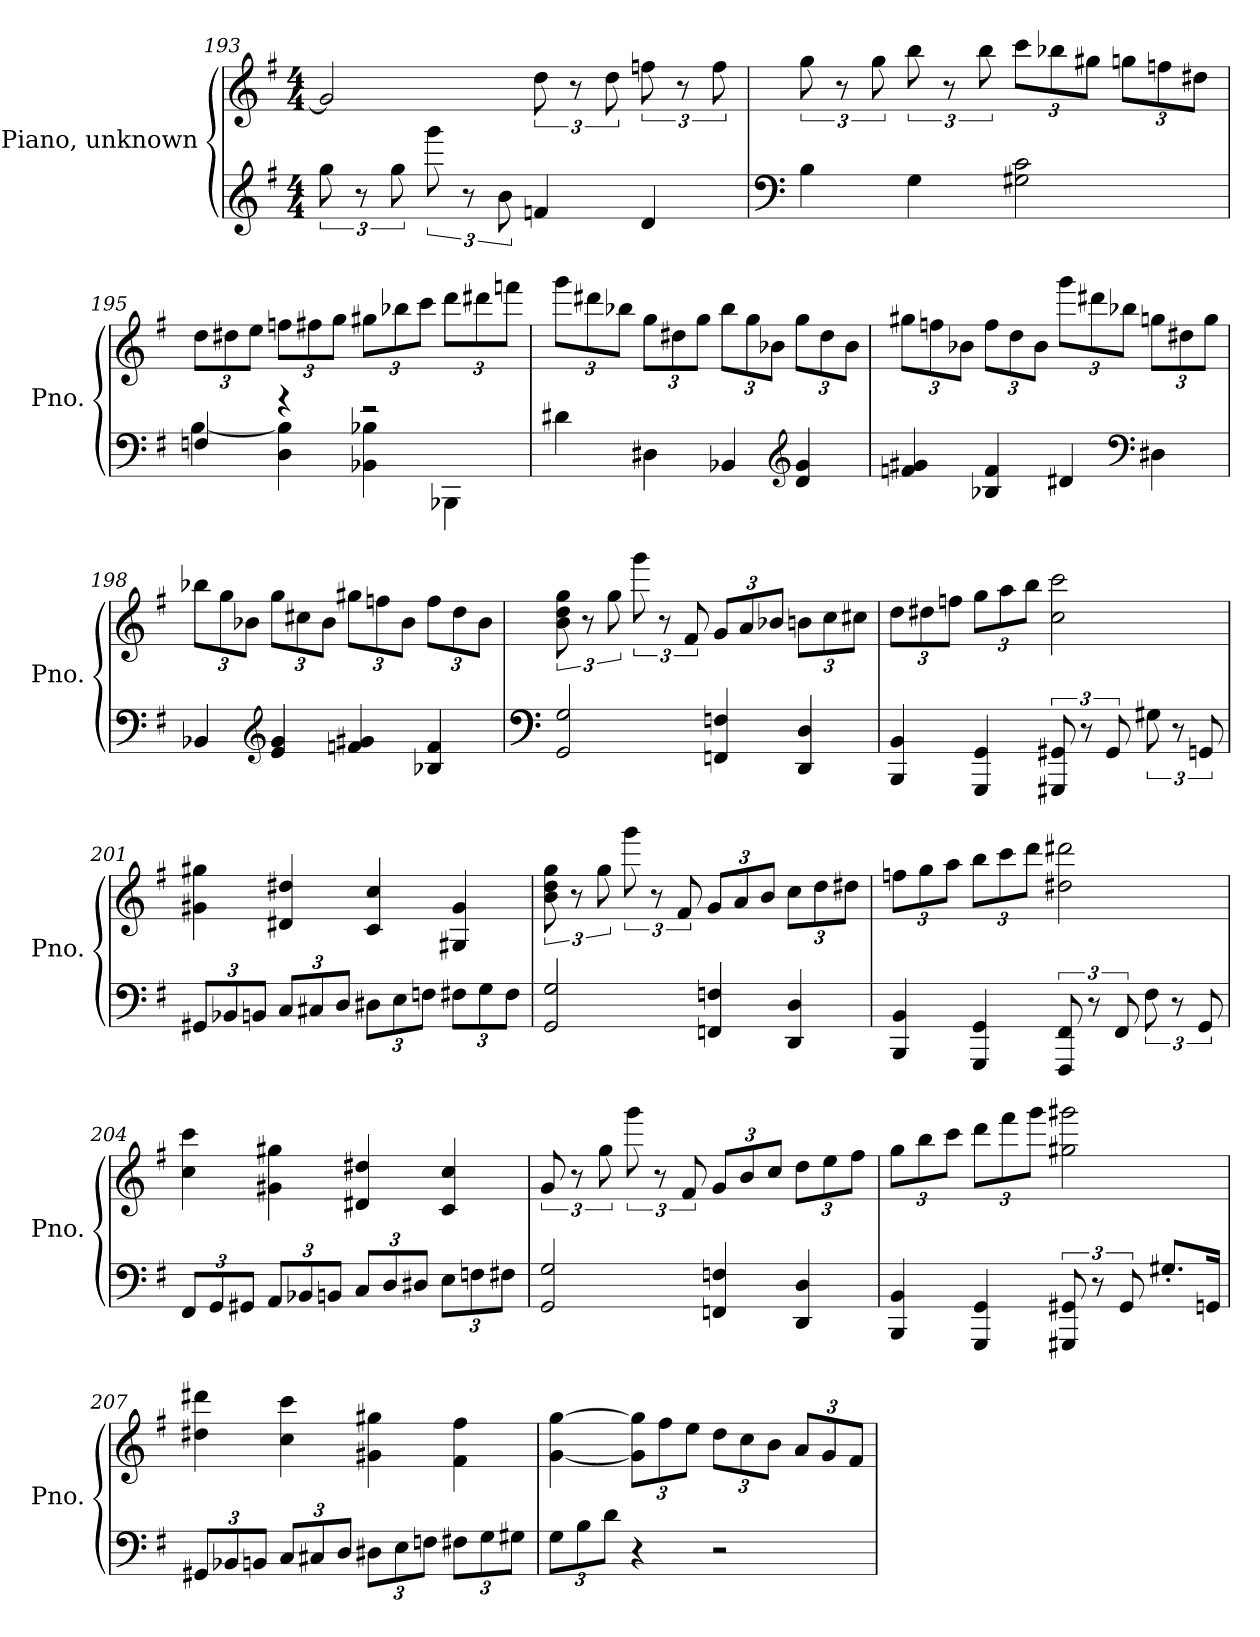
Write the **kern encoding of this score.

**kern	**kern
*part1	*part1
*staff2	*staff1
*I"Piano, unknown	*
*I'Pno.	*
*clefG2	*clefG2
*k[f#]	*k[f#]
*M4/4	*M4/4
=193	=193
12gg\	2g/]
12r	.
12gg\	.
12ggg\	.
12r	.
12b\	.
4fn/	12dd\
.	12r
.	12dd\
4d/	12ffn\
.	12r
.	12ff\
!!LO:LB:g=z
=194	=194
*clefF4	*
4B\	12gg\
.	12r
.	12gg\
4G\	12bb\
.	12r
.	12bb\
*	*Xbrackettup
2G#X\ 2c\	12ccc\L
.	12bb-X\
.	12gg#X\J
.	12ggn\L
.	12ffn\
.	12dd#X\J
=195	=195
*^	*
4Fn/	[4B\	12dd\L
.	.	12dd#X\
.	.	12ee\J
4r	4D\ 4B\]	12ffn\L
.	.	12ff#X\
.	.	12gg\J
2r	4BB-X\ 4B-X\	12gg#X\L
.	.	12bb-X\
.	.	12ccc\J
.	4BBB-X\	12ddd\L
.	.	12ddd#X\
.	.	12fffn\J
*v	*v	*
!!LO:LB:g=z
=196	=196
4d#X\	12ggg\L
.	12ddd#X\
.	12bb-X\J
4D#X\	12gg\L
.	12dd#X\
.	12gg\J
4BB-X/	12bb-\L
.	12gg\
.	12b-X\J
*clefG2	*
4d#/ 4g/	12gg\L
.	12dd#\
.	12b-\J
=197	=197
4fn/ 4g#X/	12gg#X\L
.	12ffn\
.	12b-X\J
4B-X/ 4f/	12ff\L
.	12dd\
.	12b-\J
4d#X/	12ggg\L
.	12ddd#X\
.	12bb-X\J
*clefF4	*
4D#X\	12ggn\L
.	12dd#X\
.	12gg\J
!!LO:LB:g=z
=198	=198
4BB-X/	12bb-X\L
.	12gg\
.	12b-X\J
*clefG2	*
4e/ 4g/	12gg\L
.	12cc#X\
.	12b-\J
4fn/ 4g#X/	12gg#X\L
.	12ffn\
.	12b-\J
4B-X/ 4f/	12ff\L
.	12dd\
.	12b-\J
=199	=199
*clefF4	*
*	*brackettup
2GG/ 2G/	12b\ 12dd\ 12gg\
.	12r
.	12gg\
.	12ggg\
.	12r
.	12f#/
*	*Xbrackettup
4FFn/ 4Fn/	12g/L
.	12a/
.	12b-X/J
4DD/ 4D/	12bn\L
.	12cc\
.	12cc#X\J
!!LO:LB:g=z
=200	=200
4BBB/ 4BB/	12dd\L
.	12dd#X\
.	12ffn\J
4GGG/ 4GG/	12gg\L
.	12aa\
.	12bb\J
12GGG#X/ 12GG#X/	2cc\ 2ccc\
12r	.
12GG#/	.
12G#X\	.
12r	.
12GGn/	.
=201	=201
*Xbrackettup	*
12GG#X/L	4g#X\ 4gg#X\
12BB-X/	.
12BBn/J	.
12C/L	4d#X/ 4dd#X/
12C#X/	.
12D/J	.
12D#X\L	4c/ 4cc/
12E\	.
12Fn\J	.
12F#X\L	4G#X/ 4g#/
12G\	.
12F#\J	.
!!LO:PB:g=z
=202	=202
*	*brackettup
2GG/ 2G/	12b\ 12dd\ 12gg\
.	12r
.	12gg\
.	12ggg\
.	12r
.	12f#/
*	*Xbrackettup
4FFn/ 4Fn/	12g/L
.	12a/
.	12b/J
4DD/ 4D/	12cc\L
.	12dd\
.	12dd#X\J
=203	=203
4BBB/ 4BB/	12ffn\L
.	12gg\
.	12aa\J
4GGG/ 4GG/	12bb\L
.	12ccc\
.	12ddd\J
*brackettup	*
12FFF#/ 12FF#/	2dd#X\ 2ddd#X\
12r	.
12FF#/	.
12F#\	.
12r	.
12GG/	.
=204	=204
*Xbrackettup	*
12FF#/L	4cc\ 4ccc\
12GG/	.
12GG#X/J	.
12AA/L	4g#X\ 4gg#X\
12BB-X/	.
12BBn/J	.
12C/L	4d#X/ 4dd#X/
12D/	.
12D#X/J	.
12E\L	4c/ 4cc/
12Fn\	.
12F#X\J	.
!!LO:LB:g=z
=205	=205
*	*brackettup
2GG/ 2G/	12g/
.	12r
.	12gg\
.	12ggg\
.	12r
.	12f#/
*	*Xbrackettup
4FFn/ 4Fn/	12g/L
.	12b/
.	12cc/J
4DD/ 4D/	12dd\L
.	12ee\
.	12ff#\J
=206	=206
4BBB/ 4BB/	12gg\L
.	12bb\
.	12ccc\J
4GGG/ 4GG/	12ddd\L
.	12fff#\
.	12ggg\J
*brackettup	*
12GGG#X/ 12GG#X/	2gg#X\ 2ggg#X\
12r	.
12GG#/	.
8.G#X'/L	.
16GGn/Jk	.
!!LO:LB:g=z
=207	=207
*Xbrackettup	*
12GG#X/L	4dd#X\ 4ddd#X\
12BB-X/	.
12BBn/J	.
12C/L	4cc\ 4ccc\
12C#X/	.
12D/J	.
12D#X\L	4g#X\ 4gg#X\
12E\	.
12Fn\J	.
12F#X\L	4f#\ 4ff#\
12G\	.
12G#X\J	.
=208	=208
12G\L	[4g\ [4gg\
12B\	.
12d\J	.
4r	12g\] 12gg\]L
.	12ff#\
.	12ee\J
2r	12dd\L
.	12cc\
.	12b\J
.	12a/L
.	12g/
.	12f#/J
=	=
*-	*-
